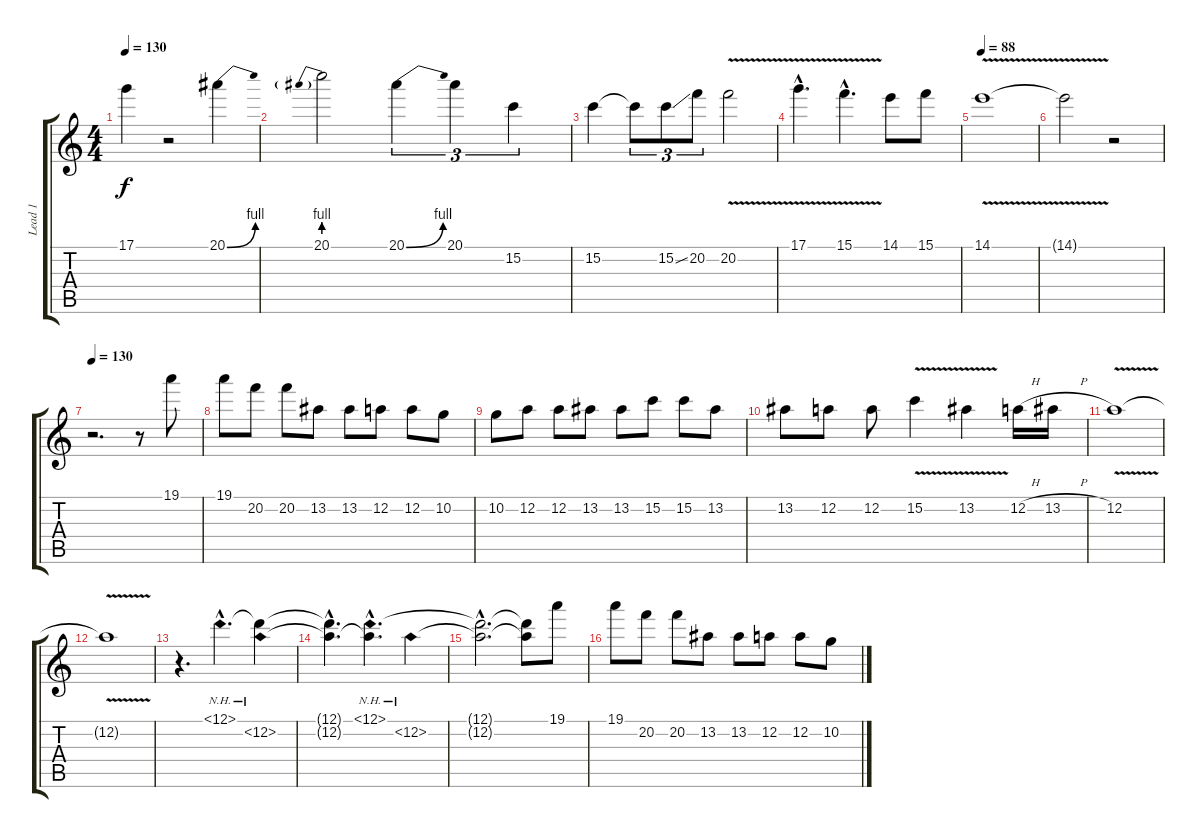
\track ("Lead 1" "Lead 1") {instrument distortionguitar}
\staff {score tabs}
\tuning (D4 A3 F3 C3 G2 D2) {hide}
\ts (4 4)
\tempo 130
\clef g2
\ks c
17.1{t}.4{dy f} r.2 20.1{be (bend 0 0 60 4)}.4 |
20.1{be (prebend 0 4 60 4)}.2 20.1{be (bend 0 0 60 4)}.4{tu (3 2)} 20.1.4{tu (3 2)} 15.2.4{tu (3 2)} |
15.2.4 15.2{t}.8{tu (3 2)} 15.2{ss}.8{tu (3 2)} 20.2.8{tu (3 2)} 20.2{v}.2 |
17.1{v hac}.4{d} 15.1{v hac}.4{d} 14.1.8 15.1.8 |
\tempo 88
14.1{v}.1 |
14.1{t}.2 r.2 |
\tempo 130
r.2{d} r.8 19.1.8 |
19.1.8 20.2.8 20.2.8 13.2.8 13.2.8 12.2.8 12.2.8 10.2.8 |
10.2.8 12.2.8 12.2.8 13.2.8 13.2.8 15.2.8 15.2.8 13.2.8 |
13.2.8 12.2.8 12.2.8 15.2{v}.4 13.2{v}.4 12.2{h}.16 13.2{h}.16 |
12.2{v}.1 |
12.2{t}.1 |
r.4{d} 12.1{nh hac}.4{d instrument acousticguitarsteel} (12.1{t} 12.2{nh}).4 |
(12.1{hac t} 12.2{hac t}).4{d} (12.1{nh hac} 12.2{hac t}).4{d} 12.2{nh}.4 |
(12.1{hac t} 12.2{hac t}).2{d} (12.1{t} 12.2{t}).8{instrument distortionguitar} 19.1.8 |
19.1.8 20.2.8 20.2.8 13.2.8 13.2.8 12.2.8 12.2.8 10.2.8
